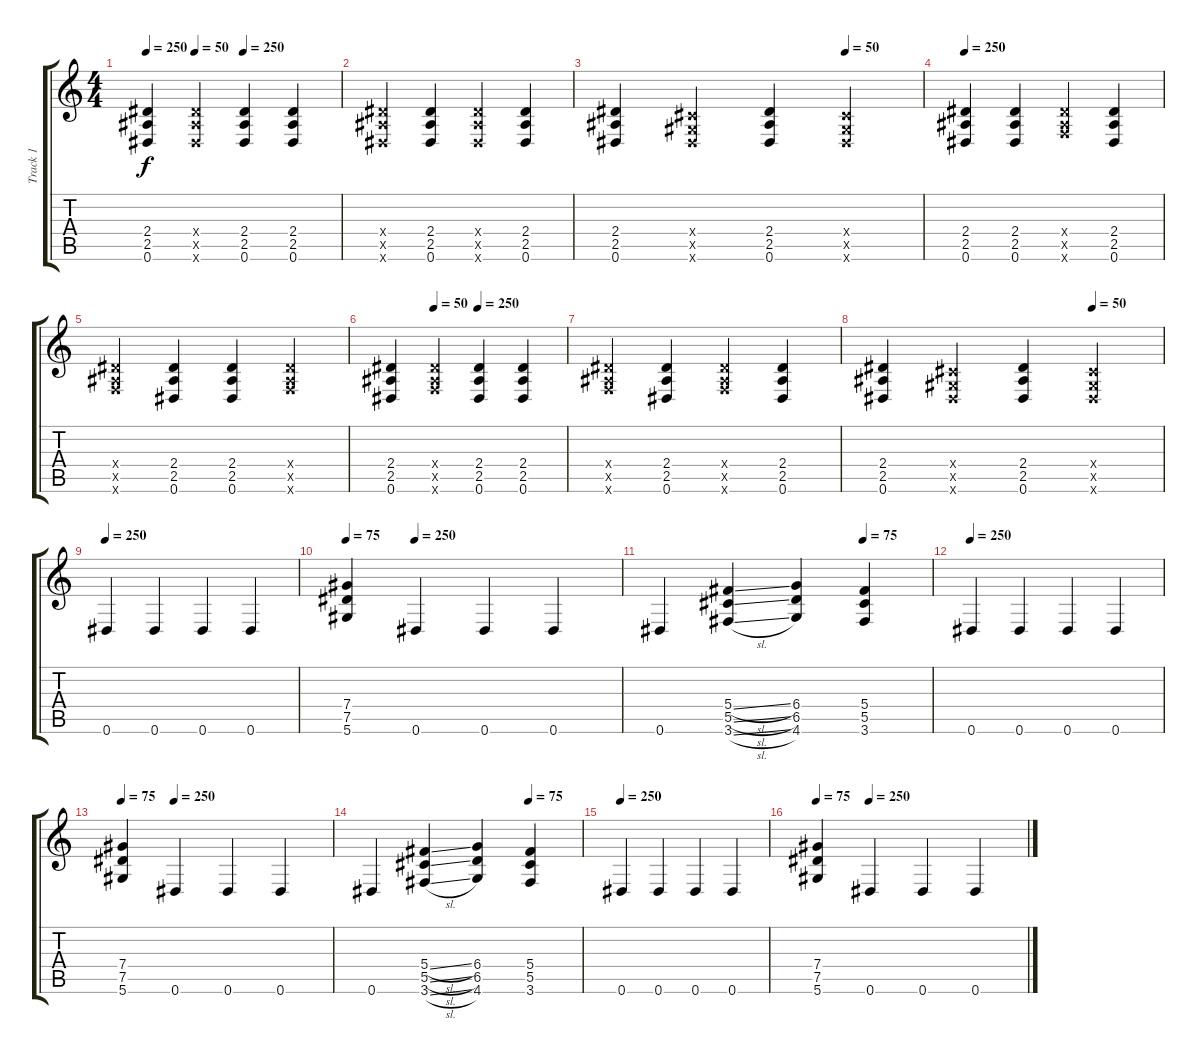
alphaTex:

\track ("Track 1" "Track 1") {instrument distortionguitar}
\staff {score tabs}
\tuning (Eb4 Bb3 Gb3 Db3 Ab2 Eb2) {hide}
\ts (4 4)
\tempo 250
\tempo (50 0.25)
\tempo (250 0.5)
\clef g2
\ks c
(2.4 2.5 0.6).4{dy f} (2.4{x} 2.5{x} 0.6{x}).4 (2.4 2.5 0.6).4 (2.4 2.5 0.6).4 |
(2.4{x} 2.5{x} 0.6{x}).4 (2.4 2.5 0.6).4 (2.4{x} 2.5{x} 0.6{x}).4 (2.4 2.5 0.6).4 |
\tempo (50 0.75)
(2.4 2.5 0.6).4 (0.4{x} 0.5{x} 0.6{x}).4 (2.4 2.5 0.6).4 (0.4{x} 0.5{x} 0.6{x}).4 |
\tempo 250
(2.4 2.5 0.6).4 (2.4 2.5 0.6).4 (2.4{x} 2.5{x} 2.6{x}).4 (2.4 2.5 0.6).4 |
(2.4{x} 2.5{x} 2.6{x}).4 (2.4 2.5 0.6).4 (2.4 2.5 0.6).4 (2.4{x} 2.5{x} 2.6{x}).4 |
\tempo (50 0.25)
\tempo (250 0.5)
(2.4 2.5 0.6).4 (2.4{x} 2.5{x} 2.6{x}).4 (2.4 2.5 0.6).4 (2.4 2.5 0.6).4 |
(2.4{x} 2.5{x} 2.6{x}).4 (2.4 2.5 0.6).4 (2.4{x} 2.5{x} 2.6{x}).4 (2.4 2.5 0.6).4 |
\tempo (50 0.75)
(2.4 2.5 0.6).4 (0.4{x} 0.5{x} 0.6{x}).4 (2.4 2.5 0.6).4 (0.4{x} 0.5{x} 0.6{x}).4 |
\tempo 250
0.6.4 0.6.4 0.6.4 0.6.4 |
\tempo 75
\tempo (250 0.25)
(7.4 7.5 5.6).4 0.6.4 0.6.4 0.6.4 |
\tempo (75 0.75)
0.6.4 (5.4{sl} 5.5{sl} 3.6{sl}).4 (6.4 6.5 4.6).4 (5.4 5.5 3.6).4 |
\tempo 250
0.6.4 0.6.4 0.6.4 0.6.4 |
\tempo 75
\tempo (250 0.25)
(7.4 7.5 5.6).4 0.6.4 0.6.4 0.6.4 |
\tempo (75 0.75)
0.6.4 (5.4{sl} 5.5{sl} 3.6{sl}).4 (6.4 6.5 4.6).4 (5.4 5.5 3.6).4 |
\tempo 250
0.6.4 0.6.4 0.6.4 0.6.4 |
\tempo 75
\tempo (250 0.25)
(7.4 7.5 5.6).4 0.6.4 0.6.4 0.6.4
